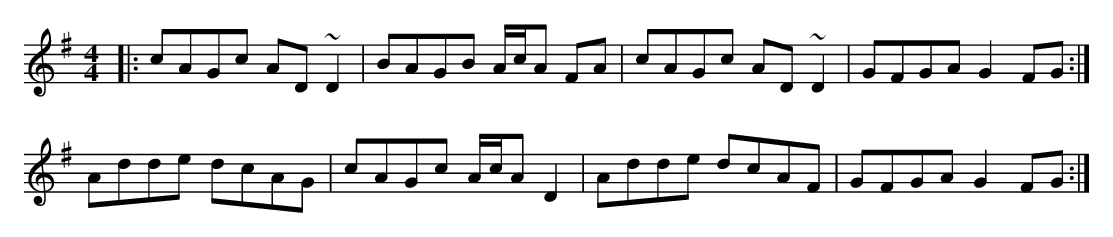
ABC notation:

X:1
M:4/4
K:Dmix
|:cAGc AD~D2|BAGB A/c/A FA|cAGc AD ~D2|GFGA G2FG:|
Adde dcAG|cAGc A/c/A D2|Adde dcAF|GFGA G2FG:|
